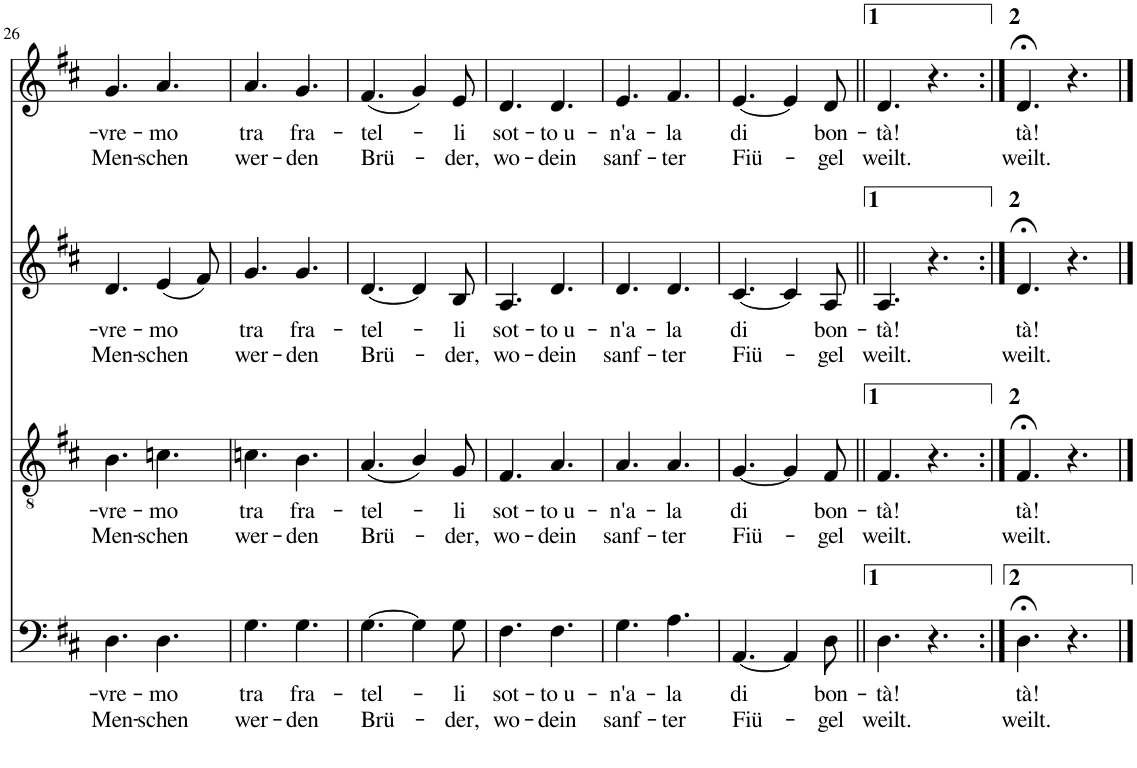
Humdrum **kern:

**kern	**text	**text	**kern	**text	**text	**kern	**text	**text	**kern	**text	**text
*part4	*part4	*part4	*part3	*part3	*part3	*part2	*part2	*part2	*part1	*part1	*part1
*staff4	*staff4	*staff4	*staff3	*staff3	*staff3	*staff2	*staff2	*staff2	*staff1	*staff1	*staff1
*I"Bassi	*	*	*I"Tenori	*	*	*I"Contralti	*	*	*I"Soprani	*	*
!!LO:PB:g=z
*clefF4	*	*	*clefGv2	*	*	*clefG2	*	*	*clefG2	*	*
*k[f#c#]	*	*	*k[f#c#]	*	*	*k[f#c#]	*	*	*k[f#c#]	*	*
*D:	*	*	*D:	*	*	*D:	*	*	*D:	*	*
*M6/8	*	*	*M6/8	*	*	*M6/8	*	*	*M6/8	*	*
=26	=26	=26	=26	=26	=26	=26	=26	=26	=26	=26	=26
!	!LO:LY:b	!LO:LY:b	!	!LO:LY:b	!LO:LY:b	!	!LO:LY:b	!LO:LY:b	!	!LO:LY:b	!LO:LY:b
4.D\	-vre-	Men-	4.B\	-vre-	Men-	4.d/	-vre-	Men-	4.g/	-vre-	Men-
!	!LO:LY:b	!LO:LY:b	!	!LO:LY:b	!LO:LY:b	!	!LO:LY:b	!LO:LY:b	!	!LO:LY:b	!LO:LY:b
4.D\	-mo	-schen	4.cn\	-mo	-schen	(4e/	-mo	-schen	4.a/	-mo	-schen
.	.	.	.	.	.	8f#/)	.	.	.	.	.
=27	=27	=27	=27	=27	=27	=27	=27	=27	=27	=27	=27
!	!LO:LY:b	!LO:LY:b	!	!LO:LY:b	!LO:LY:b	!	!LO:LY:b	!LO:LY:b	!	!LO:LY:b	!LO:LY:b
4.G\	tra	wer-	4.cn\	tra	wer-	4.g/	tra	wer-	4.a/	tra	wer-
!	!LO:LY:b	!LO:LY:b	!	!LO:LY:b	!LO:LY:b	!	!LO:LY:b	!LO:LY:b	!	!LO:LY:b	!LO:LY:b
4.G\	fra-	-den	4.B\	fra-	-den	4.g/	fra-	-den	4.g/	fra-	-den
=28	=28	=28	=28	=28	=28	=28	=28	=28	=28	=28	=28
!	!LO:LY:b	!LO:LY:b	!	!LO:LY:b	!LO:LY:b	!	!LO:LY:b	!LO:LY:b	!	!LO:LY:b	!LO:LY:b
[4.G\	-tel-	Brü-	(4.A/	-tel-	Brü-	[4.d/	-tel-	Brü-	(4.f#/	-tel-	Brü-
4G\]	.	.	4B/)	.	.	4d/]	.	.	4g/)	.	.
!	!LO:LY:b	!LO:LY:b	!	!LO:LY:b	!LO:LY:b	!	!LO:LY:b	!LO:LY:b	!	!LO:LY:b	!LO:LY:b
8G\	-li	-der,	8G/	-li	-der,	8B/	-li	-der,	8e/	-li	-der,
=29	=29	=29	=29	=29	=29	=29	=29	=29	=29	=29	=29
!	!LO:LY:b	!LO:LY:b	!	!LO:LY:b	!LO:LY:b	!	!LO:LY:b	!LO:LY:b	!	!LO:LY:b	!LO:LY:b
4.F#\	sot-	wo-	4.F#/	sot-	wo-	4.A/	sot-	wo-	4.d/	sot-	wo-
!	!LO:LY:b	!LO:LY:b	!	!LO:LY:b	!LO:LY:b	!	!LO:LY:b	!LO:LY:b	!	!LO:LY:b	!LO:LY:b
4.F#\	-to u-	-dein	4.A/	-to u-	-dein	4.d/	-to u-	-dein	4.d/	-to u-	-dein
=30	=30	=30	=30	=30	=30	=30	=30	=30	=30	=30	=30
!	!LO:LY:b	!LO:LY:b	!	!LO:LY:b	!LO:LY:b	!	!LO:LY:b	!LO:LY:b	!	!LO:LY:b	!LO:LY:b
4.G\	-n'a-	sanf-	4.A/	-n'a-	sanf-	4.d/	-n'a-	sanf-	4.e/	-n'a-	sanf-
!	!LO:LY:b	!LO:LY:b	!	!LO:LY:b	!LO:LY:b	!	!LO:LY:b	!LO:LY:b	!	!LO:LY:b	!LO:LY:b
4.A\	-la	-ter	4.A/	-la	-ter	4.d/	-la	-ter	4.f#/	-la	-ter
=31	=31	=31	=31	=31	=31	=31	=31	=31	=31	=31	=31
!	!LO:LY:b	!LO:LY:b	!	!LO:LY:b	!LO:LY:b	!	!LO:LY:b	!LO:LY:b	!	!LO:LY:b	!LO:LY:b
[4.AA/	di	Fiü-	[4.G/	di	Fiü-	[4.c#/	di	Fiü-	[4.e/	di	Fiü-
4AA/]	.	.	4G/]	.	.	4c#/]	.	.	4e/]	.	.
!	!LO:LY:b	!LO:LY:b	!	!LO:LY:b	!LO:LY:b	!	!LO:LY:b	!LO:LY:b	!	!LO:LY:b	!LO:LY:b
8D\	bon-	-gel	8F#/	bon-	-gel	8A/	bon-	-gel	8d/	bon-	-gel
=32||	=32||	=32||	=32||	=32||	=32||	=32||	=32||	=32||	=32||	=32||	=32||
!	!LO:LY:b	!LO:LY:b	!	!LO:LY:b	!LO:LY:b	!	!LO:LY:b	!LO:LY:b	!	!LO:LY:b	!LO:LY:b
4.D\	-tà!	weilt.	4.F#/	-tà!	weilt.	4.A/	-tà!	weilt.	4.d/	-tà!	weilt.
4.r	.	.	4.r	.	.	4.r	.	.	4.r	.	.
=33:|!	=33:|!	=33:|!	=33:|!	=33:|!	=33:|!	=33:|!	=33:|!	=33:|!	=33:|!	=33:|!	=33:|!
!	!LO:LY:b	!LO:LY:b	!	!LO:LY:b	!LO:LY:b	!	!LO:LY:b	!LO:LY:b	!	!LO:LY:b	!LO:LY:b
4.D;<\	tà!	weilt.	4.F#;</	tà!	weilt.	4.d;</	tà!	weilt.	4.d;</	tà!	weilt.
4.r	.	.	4.r	.	.	4.r	.	.	4.r	.	.
==	==	==	==	==	==	==	==	==	==	==	==
*-	*-	*-	*-	*-	*-	*-	*-	*-	*-	*-	*-
